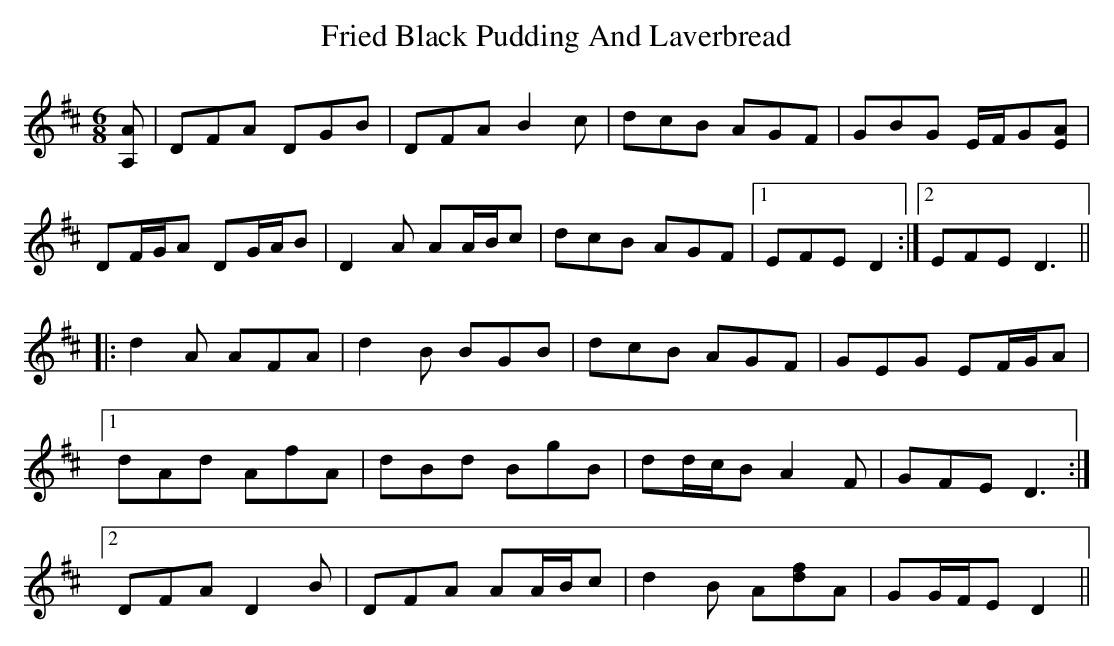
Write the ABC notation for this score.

X:1
T: Fried Black Pudding And Laverbread
M: 6/8
L: 1/8
K: Dmaj
[A,A]|DFA DGB|DFA B2 c|dcB AGF|GBG E/F/G[EA]|
DF/G/A DG/A/B|D2 A AA/B/c|dcB AGF|1 EFE D2:|2 EFE D3||
|:d2 A AFA|d2 B BGB|dcB AGF|GEG EF/G/A|
[1 dAd AfA|dBd BgB|dd/c/B A2 F|GFE D3:|
[2 DFA D2 B|DFA AA/B/c|d2 B A[df]A|GG/F/E D2||
